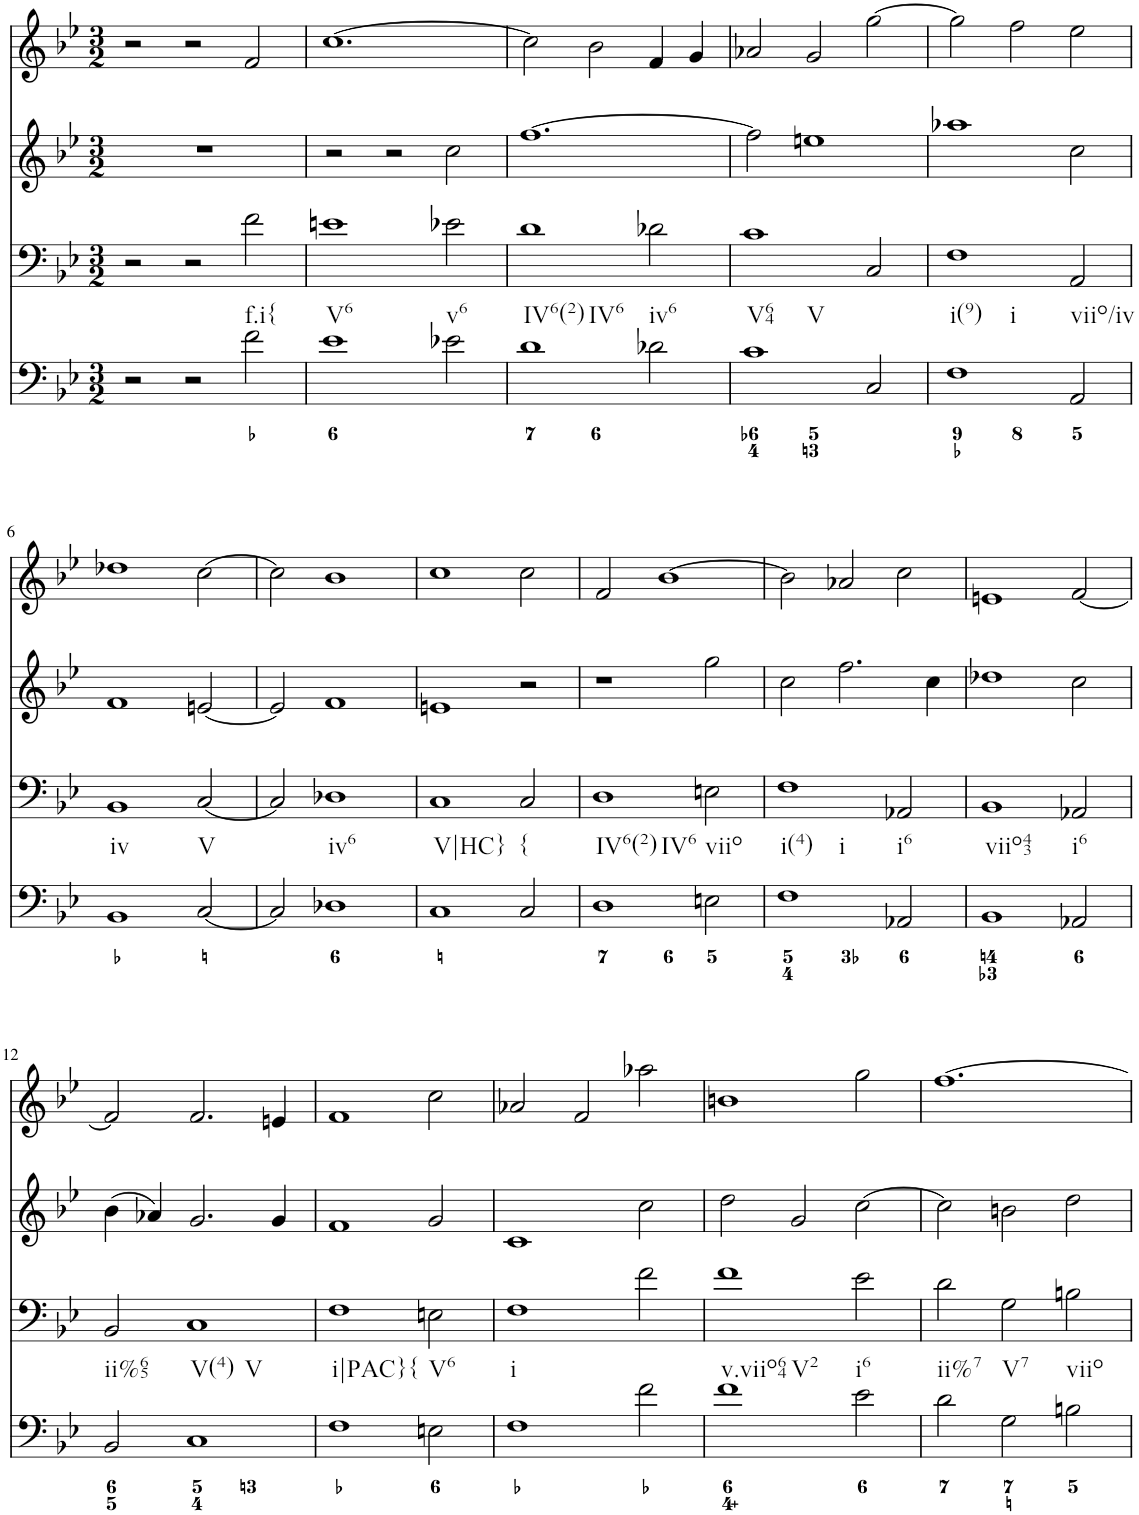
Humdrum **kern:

**kern	**kern	**kern	**kern
*part4	*part3	*part2	*part1
*staff4	*staff3	*staff2	*staff1
*I"Piano	*I"Piano	*I"Piano	*I"Piano
*I'Pno	*I'Pno	*I'Pno	*I'Pno
*clefF4	*clefF4	*clefG2	*clefG2
*k[b-e-]	*k[b-e-]	*k[b-e-]	*k[b-e-]
*B-:	*B-:	*B-:	*B-:
*M3/2	*M3/2	*M3/2	*M3/2
=1	=1	=1	=1
2r	2r	1.r	2r
2r	2r	.	2r
!	!LO:TX:b:t=f.i{	!	!
2f\	2f\	.	2f/
=2	=2	=2	=2
!	!LO:TX:b:t=V6	!	!
1e-	1en	2r	[1.cc
.	.	2r	.
!	!LO:TX:b:t=v6	!	!
2e-X\	2e-X\	2cc\	.
=3	=3	=3	=3
!	!LO:TX:b:t=IV6(2)	!	!
!	!LO:TX:b:t=IV6	!	!
1d	1d	[1.ff	2cc\]
.	.	.	2b-\
!	!LO:TX:b:t=iv6	!	!
2d-X\	2d-X\	.	4f/
.	.	.	4g/
=4	=4	=4	=4
!	!LO:TX:b:t=V64	!	!
!	!LO:TX:b:t=V	!	!
1c	1c	2ff\]	2a-X/
.	.	1een	2g/
2C/	2C/	.	[2gg\
=5	=5	=5	=5
!	!LO:TX:b:t=i(9)	!	!
!	!LO:TX:b:t=i	!	!
1F	1F	1aa-X	2gg\]
.	.	.	2ff\
!	!LO:TX:b:t=viio/iv	!	!
2AA/	2AA/	2cc\	2ee-\
!!LO:LB:g=z
=6	=6	=6	=6
!	!LO:TX:b:t=iv	!	!
1BB-	1BB-	1f	1dd-X
!	!LO:TX:b:t=V	!	!
[2C/	[2C/	[2en/	[2cc\
=7	=7	=7	=7
2C/]	2C/]	2e/]	2cc\]
!	!LO:TX:b:t=iv6	!	!
1D-X	1D-X	1f	1b-
=8	=8	=8	=8
!	!LO:TX:b:t=V|HC}	!	!
1C	1C	1en	1cc
!	!LO:TX:b:t={	!	!
2C/	2C/	2r	2cc\
=9	=9	=9	=9
!	!LO:TX:b:t=IV6(2)	!	!
!	!LO:TX:b:t=IV6	!	!
1D	1D	1r	2f/
.	.	.	[1b-
!	!LO:TX:b:t=viio	!	!
2En\	2En\	2gg\	.
=10	=10	=10	=10
!	!LO:TX:b:t=i(4)	!	!
!	!LO:TX:b:t=i	!	!
1F	1F	2cc\	2b-\]
.	.	2.ff\	2a-X/
!	!LO:TX:b:t=i6	!	!
2AA-X/	2AA-X/	.	2cc\
.	.	4cc\	.
=11	=11	=11	=11
!	!LO:TX:b:t=viio43	!	!
1BB-	1BB-	1dd-X	1en
!	!LO:TX:b:t=i6	!	!
2AA-X/	2AA-X/	2cc\	[2f/
!!LO:LB:g=z
=12	=12	=12	=12
!	!LO:TX:b:t=ii%65	!	!
2BB-/	2BB-/	(4b-\	2f/]
.	.	4a-X/)	.
!	!LO:TX:b:t=V(4)	!	!
!	!LO:TX:b:t=V	!	!
1C	1C	2.g/	2.f/
.	.	4g/	4en/
=13	=13	=13	=13
!	!LO:TX:b:t=i|PAC}{	!	!
1F	1F	1f	1f
!	!LO:TX:b:t=V6	!	!
2En\	2En\	2g/	2cc\
=14	=14	=14	=14
!	!LO:TX:b:t=i	!	!
1F	1F	1c	2a-X/
.	.	.	2f/
2f\	2f\	2cc\	2aa-X\
=15	=15	=15	=15
!	!LO:TX:b:t=v.viio64	!	!
!	!LO:TX:b:t=V2	!	!
1f	1f	2dd\	1bn
.	.	2g/	.
!	!LO:TX:b:t=i6	!	!
2e-\	2e-\	[2cc\	2gg\
=16	=16	=16	=16
!	!LO:TX:b:t=ii%7	!	!
2d\	2d\	2cc\]	[1.ff
!	!LO:TX:b:t=V7	!	!
2G\	2G\	2bn\	.
!	!LO:TX:b:t=viio	!	!
2Bn\	2Bn\	2dd\	.
=	=	=	=
*-	*-	*-	*-
